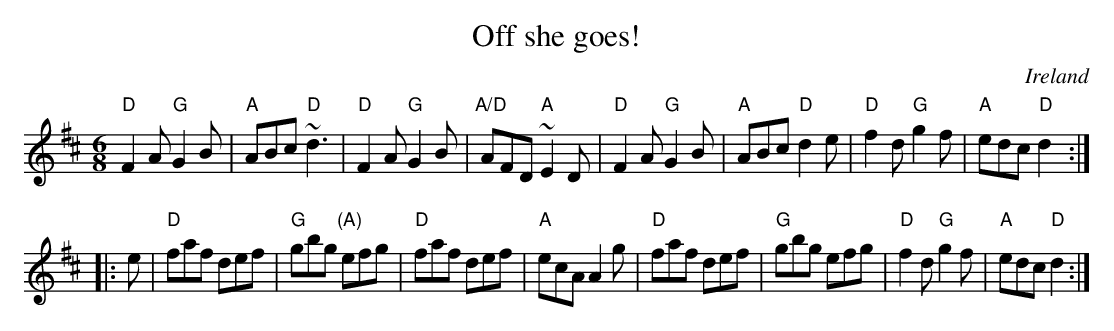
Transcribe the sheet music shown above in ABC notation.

X:1
T:Off she goes!
O:Ireland
M:6/8
L:1/8
K:D
"D"F2A "G"G2B|"A"ABc "D"~d3|"D"F2A "G"G2B|"A/D"AFD "A"~E2D|\
"D"F2A "G"G2B|"A"ABc "D"d2e|"D"f2d "G"g2f|"A"edc "D"d2:|
|:e|\
"D"faf def|"G"gbg "(A)"efg|"D"faf def|"A"ecA A2g|\
"D"faf def|"G"gbg efg|"D"f2d "G"g2f|"A"edc "D"d2:|
